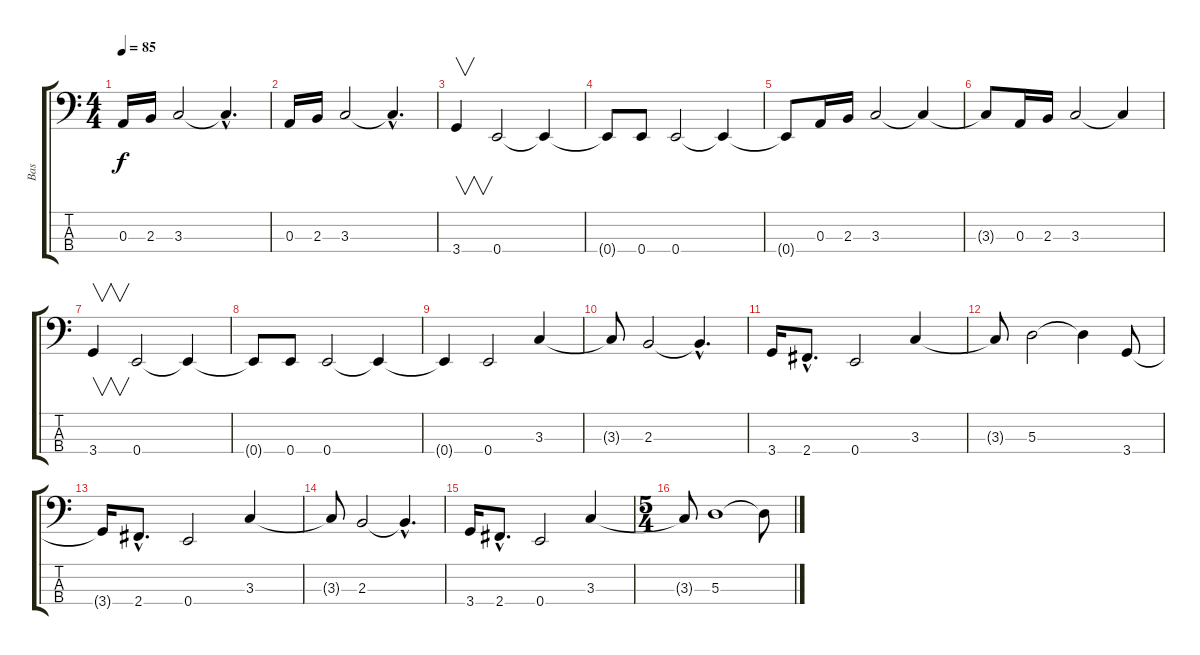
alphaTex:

\track ("Bas" "Bas") {instrument electricbasspick}
\staff {score tabs}
\tuning (G2 D2 A1 E1) {hide}
\ts (4 4)
\tempo 85
\clef f4
\ks c
0.3.16{dy f} 2.3.16 3.3.2 3.3{hac t}.4{d} |
0.3.16 2.3.16 3.3.2 3.3{hac t}.4{d} |
3.4.4{v} 0.4.2 0.4{t}.4 |
0.4{t}.8 0.4.8 0.4.2 0.4{t}.4 |
0.4{t}.8 0.3.16 2.3.16 3.3.2 3.3{t}.4 |
3.3{t}.8 0.3.16 2.3.16 3.3.2 3.3{t}.4 |
3.4.4{v} 0.4.2 0.4{t}.4 |
0.4{t}.8 0.4.8 0.4.2 0.4{t}.4 |
0.4{t}.4 0.4.2 3.3.4 |
3.3{t}.8 2.3.2 2.3{hac t}.4{d} |
3.4.16 2.4{hac}.8{d} 0.4.2 3.3.4 |
3.3{t}.8 5.3.2 5.3{t}.4 3.4.8 |
3.4{t}.16 2.4{hac}.8{d} 0.4.2 3.3.4 |
3.3{t}.8 2.3.2 2.3{hac t}.4{d} |
3.4.16 2.4{hac}.8{d} 0.4.2 3.3.4 |
\ts (5 4)
3.3{t}.8 5.3.1 5.3{t}.8
